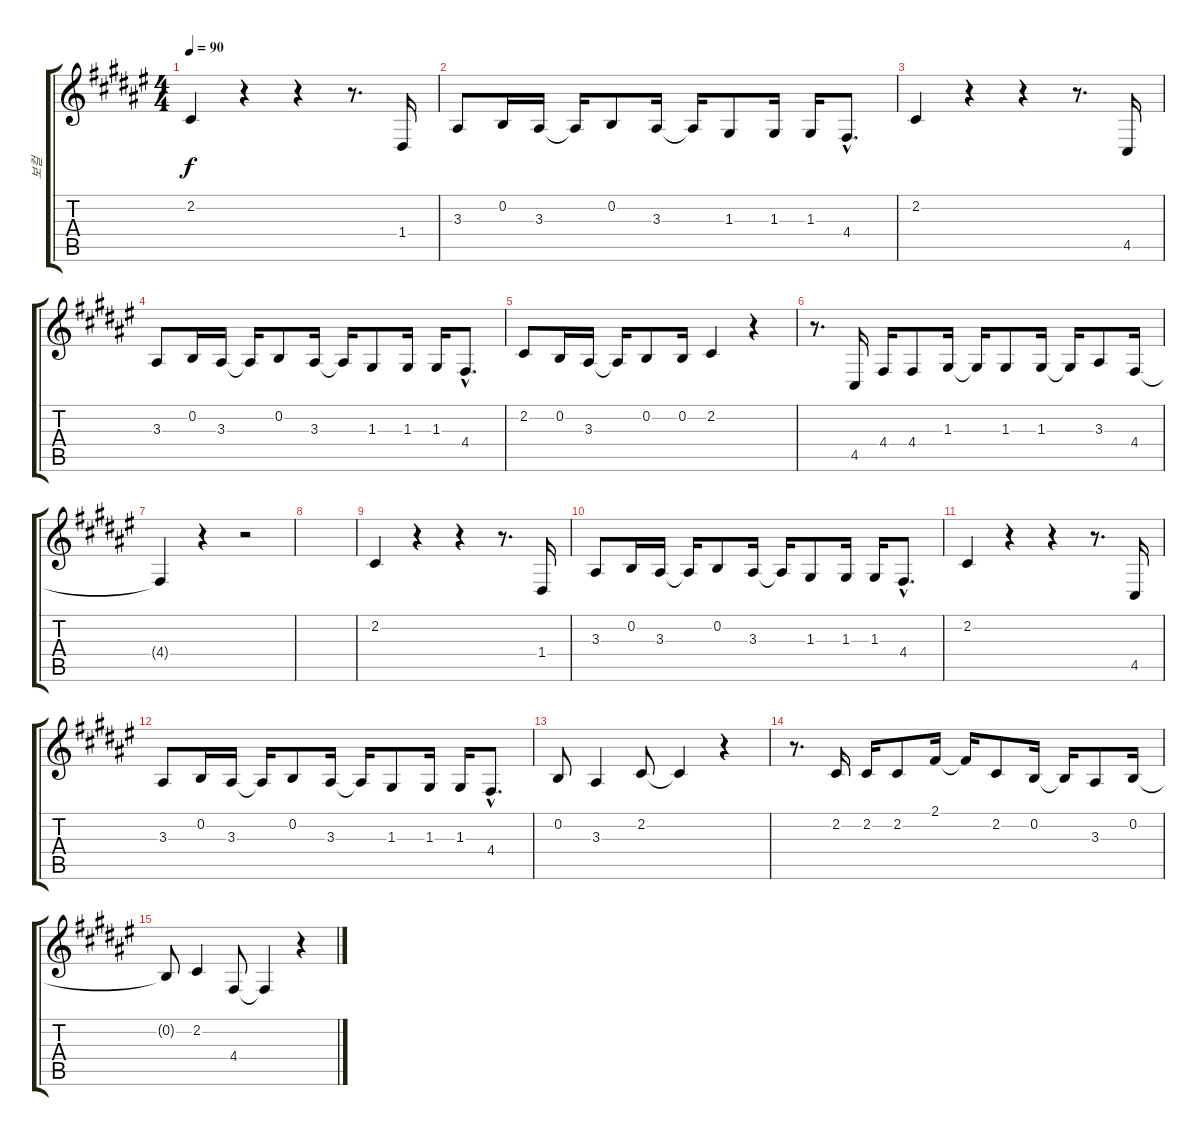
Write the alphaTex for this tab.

\track ("보컬" "보컬") {instrument lead2sawtooth}
\staff {score tabs}
\tuning (E4 B3 G3 D3 A2 E2) {hide}
\ts (4 4)
\tempo 90
\clef g2
\ks f#
2.2.4{dy f instrument lead2sawtooth} r.4 r.4 r.8{d} 1.4.16 |
3.3.8 0.2.16 3.3.16 3.3{t}.16 0.2.8 3.3.16 3.3{t}.16 1.3.8 1.3.16 1.3.16 4.4{hac}.8{d} |
2.2.4 r.4 r.4 r.8{d} 4.5.16 |
3.3.8 0.2.16 3.3.16 3.3{t}.16 0.2.8 3.3.16 3.3{t}.16 1.3.8 1.3.16 1.3.16 4.4{hac}.8{d} |
2.2.8 0.2.16 3.3.16 3.3{t}.16 0.2.8 0.2.16 2.2.4 r.4 |
r.8{d} 4.5.16 4.4.16 4.4.8 1.3.16 1.3{t}.16 1.3.8 1.3.16 1.3{t}.16 3.3.8 4.4.16 |
4.4{t}.4 r.4 r.2 |
|
2.2.4 r.4 r.4 r.8{d} 1.4.16 |
3.3.8 0.2.16 3.3.16 3.3{t}.16 0.2.8 3.3.16 3.3{t}.16 1.3.8 1.3.16 1.3.16 4.4{hac}.8{d} |
2.2.4 r.4 r.4 r.8{d} 4.5.16 |
3.3.8 0.2.16 3.3.16 3.3{t}.16 0.2.8 3.3.16 3.3{t}.16 1.3.8 1.3.16 1.3.16 4.4{hac}.8{d} |
0.2.8 3.3.4 2.2.8 2.2{t}.4 r.4 |
r.8{d} 2.2.16 2.2.16 2.2.8 2.1.16 2.1{t}.16 2.2.8 0.2.16 0.2{t}.16 3.3.8 0.2.16 |
0.2{t}.8 2.2.4 4.4.8 4.4{t}.4 r.4
